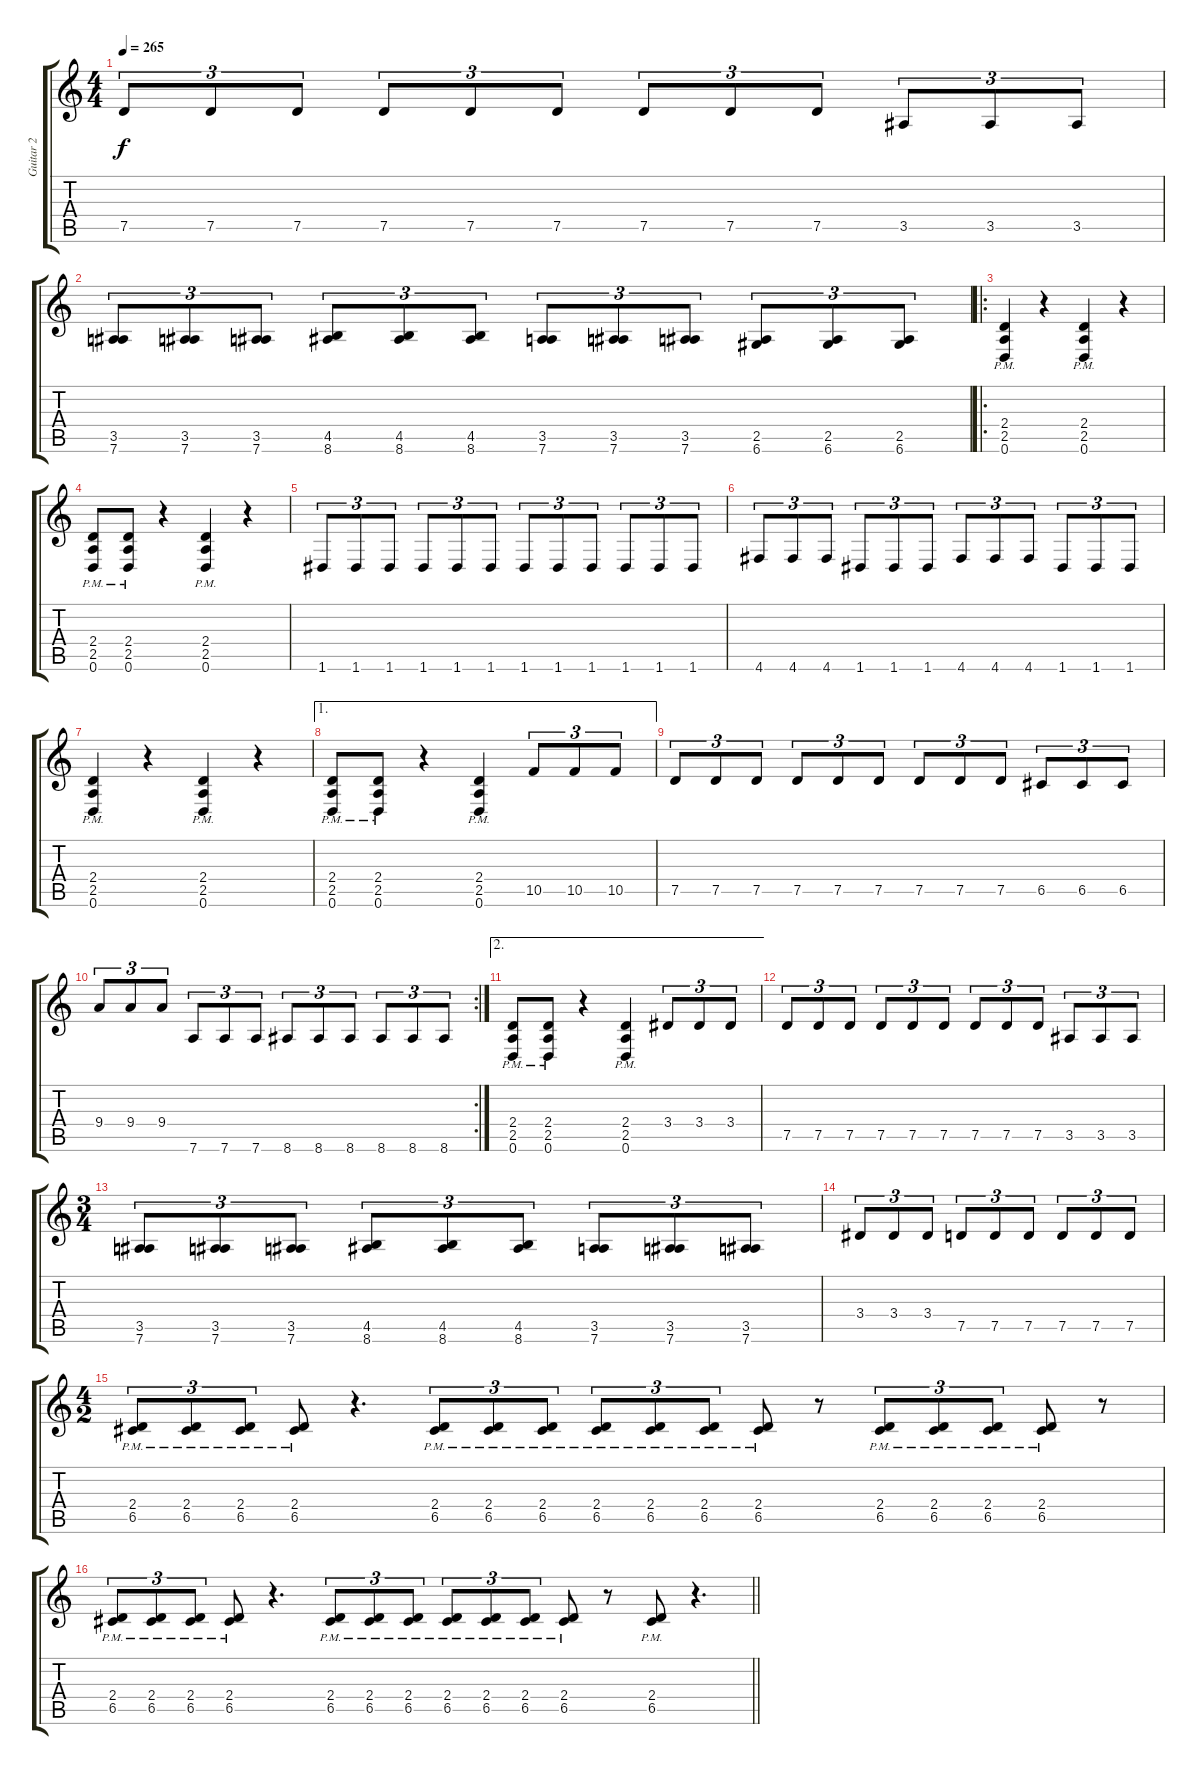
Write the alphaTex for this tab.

\track ("Guitar 2" "Guitar 2") {instrument overdrivenguitar}
\staff {score tabs}
\tuning (D4 A3 F3 C3 G2 D2) {hide}
\ts (4 4)
\tempo 265
\clef g2
\ks c
7.5.8{tu (3 2) dy f} 7.5.8{tu (3 2)} 7.5.8{tu (3 2)} 7.5.8{tu (3 2)} 7.5.8{tu (3 2)} 7.5.8{tu (3 2)} 7.5.8{tu (3 2)} 7.5.8{tu (3 2)} 7.5.8{tu (3 2)} 3.5.8{tu (3 2)} 3.5.8{tu (3 2)} 3.5.8{tu (3 2)} |
(3.5 7.6).8{tu (3 2)} (3.5 7.6).8{tu (3 2)} (3.5 7.6).8{tu (3 2)} (4.5 8.6).8{tu (3 2)} (4.5 8.6).8{tu (3 2)} (4.5 8.6).8{tu (3 2)} (3.5 7.6).8{tu (3 2)} (3.5 7.6).8{tu (3 2)} (3.5 7.6).8{tu (3 2)} (2.5 6.6).8{tu (3 2)} (2.5 6.6).8{tu (3 2)} (2.5 6.6).8{tu (3 2)} |
\ro
(2.4{pm} 2.5{pm} 0.6{pm}).4 r.4 (2.4{pm} 2.5{pm} 0.6{pm}).4 r.4 |
(2.4{pm} 2.5{pm} 0.6{pm}).8 (2.4{pm} 2.5{pm} 0.6{pm}).8 r.4 (2.4{pm} 2.5{pm} 0.6{pm}).4 r.4 |
1.6.8{tu (3 2)} 1.6.8{tu (3 2)} 1.6.8{tu (3 2)} 1.6.8{tu (3 2)} 1.6.8{tu (3 2)} 1.6.8{tu (3 2)} 1.6.8{tu (3 2)} 1.6.8{tu (3 2)} 1.6.8{tu (3 2)} 1.6.8{tu (3 2)} 1.6.8{tu (3 2)} 1.6.8{tu (3 2)} |
4.6.8{tu (3 2)} 4.6.8{tu (3 2)} 4.6.8{tu (3 2)} 1.6.8{tu (3 2)} 1.6.8{tu (3 2)} 1.6.8{tu (3 2)} 4.6.8{tu (3 2)} 4.6.8{tu (3 2)} 4.6.8{tu (3 2)} 1.6.8{tu (3 2)} 1.6.8{tu (3 2)} 1.6.8{tu (3 2)} |
(2.4{pm} 2.5{pm} 0.6{pm}).4 r.4 (2.4{pm} 2.5{pm} 0.6{pm}).4 r.4 |
\ae 1
(2.4{pm} 2.5{pm} 0.6{pm}).8 (2.4{pm} 2.5{pm} 0.6{pm}).8 r.4 (2.4{pm} 2.5{pm} 0.6{pm}).4 10.5.8{tu (3 2)} 10.5.8{tu (3 2)} 10.5.8{tu (3 2)} |
7.5.8{tu (3 2)} 7.5.8{tu (3 2)} 7.5.8{tu (3 2)} 7.5.8{tu (3 2)} 7.5.8{tu (3 2)} 7.5.8{tu (3 2)} 7.5.8{tu (3 2)} 7.5.8{tu (3 2)} 7.5.8{tu (3 2)} 6.5.8{tu (3 2)} 6.5.8{tu (3 2)} 6.5.8{tu (3 2)} |
\rc 2
9.4.8{tu (3 2)} 9.4.8{tu (3 2)} 9.4.8{tu (3 2)} 7.6.8{tu (3 2)} 7.6.8{tu (3 2)} 7.6.8{tu (3 2)} 8.6.8{tu (3 2)} 8.6.8{tu (3 2)} 8.6.8{tu (3 2)} 8.6.8{tu (3 2)} 8.6.8{tu (3 2)} 8.6.8{tu (3 2)} |
\ae 2
(2.4{pm} 2.5{pm} 0.6{pm}).8 (2.4{pm} 2.5{pm} 0.6{pm}).8 r.4 (2.4{pm} 2.5{pm} 0.6{pm}).4 3.4.8{tu (3 2)} 3.4.8{tu (3 2)} 3.4.8{tu (3 2)} |
7.5.8{tu (3 2)} 7.5.8{tu (3 2)} 7.5.8{tu (3 2)} 7.5.8{tu (3 2)} 7.5.8{tu (3 2)} 7.5.8{tu (3 2)} 7.5.8{tu (3 2)} 7.5.8{tu (3 2)} 7.5.8{tu (3 2)} 3.5.8{tu (3 2)} 3.5.8{tu (3 2)} 3.5.8{tu (3 2)} |
\ts (3 4)
(3.5 7.6).8{tu (3 2)} (3.5 7.6).8{tu (3 2)} (3.5 7.6).8{tu (3 2)} (4.5 8.6).8{tu (3 2)} (4.5 8.6).8{tu (3 2)} (4.5 8.6).8{tu (3 2)} (3.5 7.6).8{tu (3 2)} (3.5 7.6).8{tu (3 2)} (3.5 7.6).8{tu (3 2)} |
3.4.8{tu (3 2)} 3.4.8{tu (3 2)} 3.4.8{tu (3 2)} 7.5.8{tu (3 2)} 7.5.8{tu (3 2)} 7.5.8{tu (3 2)} 7.5.8{tu (3 2)} 7.5.8{tu (3 2)} 7.5.8{tu (3 2)} |
\ts (4 2)
(2.4{pm} 6.5{pm}).8{tu (3 2)} (2.4{pm} 6.5{pm}).8{tu (3 2)} (2.4{pm} 6.5{pm}).8{tu (3 2)} (2.4{pm} 6.5{pm}).8 r.4{d} (2.4{pm} 6.5{pm}).8{tu (3 2)} (2.4{pm} 6.5{pm}).8{tu (3 2)} (2.4{pm} 6.5{pm}).8{tu (3 2)} (2.4{pm} 6.5{pm}).8{tu (3 2)} (2.4{pm} 6.5{pm}).8{tu (3 2)} (2.4{pm} 6.5{pm}).8{tu (3 2)} (2.4{pm} 6.5{pm}).8 r.8 (2.4{pm} 6.5{pm}).8{tu (3 2)} (2.4{pm} 6.5{pm}).8{tu (3 2)} (2.4{pm} 6.5{pm}).8{tu (3 2)} (2.4{pm} 6.5{pm}).8 r.8 |
\barLineRight lightlight
(2.4{pm} 6.5{pm}).8{tu (3 2)} (2.4{pm} 6.5{pm}).8{tu (3 2)} (2.4{pm} 6.5{pm}).8{tu (3 2)} (2.4{pm} 6.5{pm}).8 r.4{d} (2.4{pm} 6.5{pm}).8{tu (3 2)} (2.4{pm} 6.5{pm}).8{tu (3 2)} (2.4{pm} 6.5{pm}).8{tu (3 2)} (2.4{pm} 6.5{pm}).8{tu (3 2)} (2.4{pm} 6.5{pm}).8{tu (3 2)} (2.4{pm} 6.5{pm}).8{tu (3 2)} (2.4{pm} 6.5{pm}).8 r.8 (2.4{pm} 6.5{pm}).8 r.4{d}
